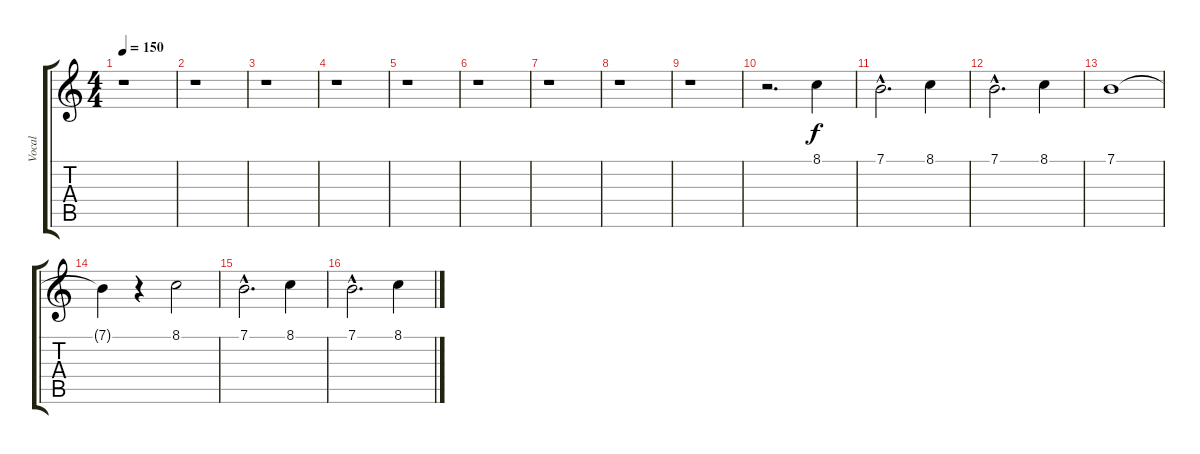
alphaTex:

\track ("Vocal" "Vocal") {instrument lead6voice}
\staff {score tabs}
\tuning (E4 B3 G3 D3 A2 E2) {hide}
\ts (4 4)
\tempo 150
\clef g2
\ks c
r.1{dy f} |
r.1 |
r.1 |
r.1 |
r.1 |
r.1 |
r.1 |
r.1 |
r.1 |
r.2{d} 8.1.4 |
7.1{hac}.2{d} 8.1.4 |
7.1{hac}.2{d} 8.1.4 |
7.1.1 |
7.1{t}.4 r.4 8.1.2 |
7.1{hac}.2{d} 8.1.4 |
7.1{hac}.2{d} 8.1.4
